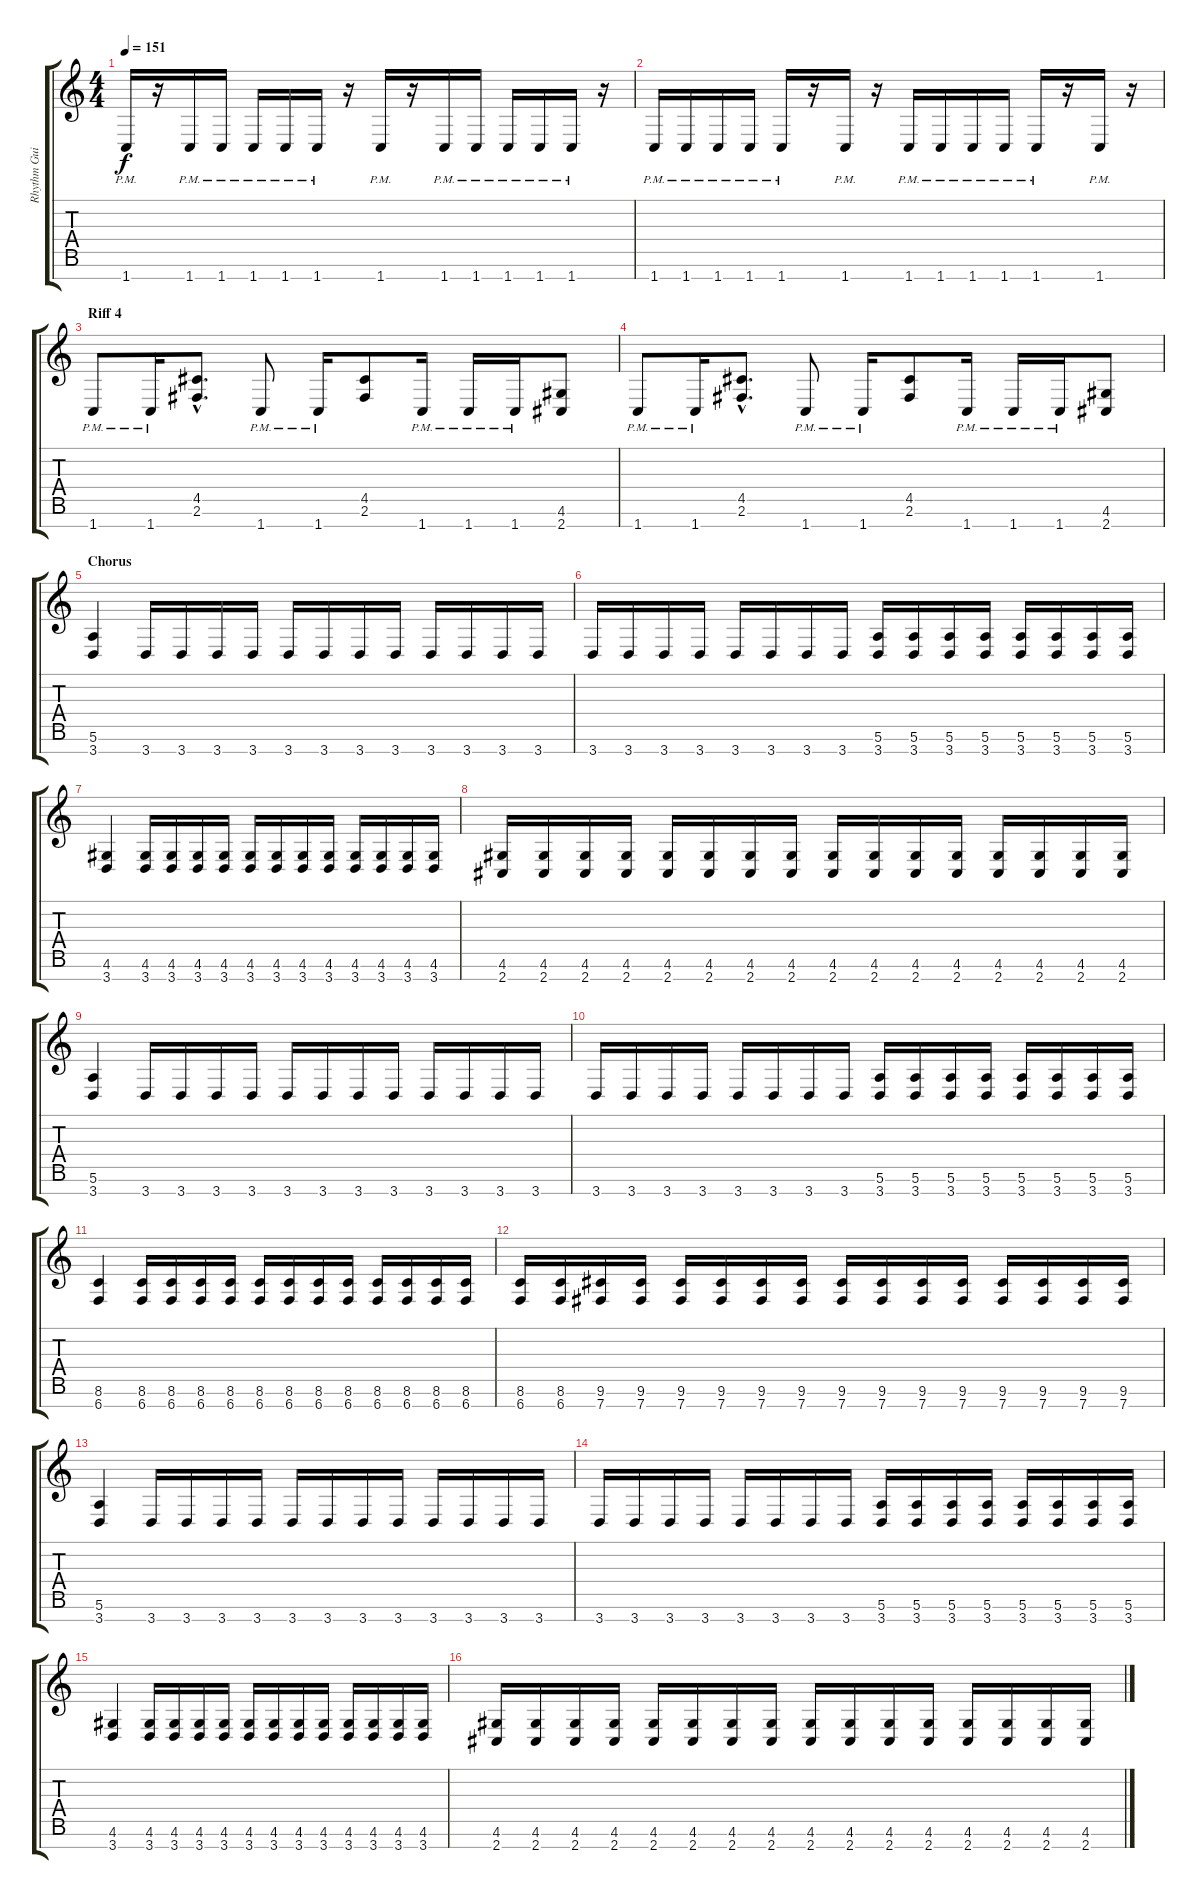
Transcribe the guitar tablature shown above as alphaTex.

\track ("Rhythm Guitar R" "Rhythm Gui") {instrument distortionguitar}
\staff {score tabs}
\tuning (E4 B3 G3 D3 A2 E2 B1) {hide}
\ts (4 4)
\tempo 151
\clef g2
\ks c
1.7{pm}.16{dy f} r.16 1.7{pm}.16 1.7{pm}.16 1.7{pm}.16 1.7{pm}.16 1.7{pm}.16 r.16 1.7{pm}.16 r.16 1.7{pm}.16 1.7{pm}.16 1.7{pm}.16 1.7{pm}.16 1.7{pm}.16 r.16 |
1.7{pm}.16 1.7{pm}.16 1.7{pm}.16 1.7{pm}.16 1.7{pm}.16 r.16 1.7{pm}.16 r.16 1.7{pm}.16 1.7{pm}.16 1.7{pm}.16 1.7{pm}.16 1.7{pm}.16 r.16 1.7{pm}.16 r.16 |
\section ("" "Riff 4")
1.7{pm}.8 1.7{pm}.16 (4.5{hac} 2.6{hac}).8{d} 1.7{pm}.8 1.7{pm}.16 (4.5 2.6).8 1.7{pm}.16 1.7{pm}.16 1.7{pm}.16 (4.6 2.7).8 |
1.7{pm}.8 1.7{pm}.16 (4.5{hac} 2.6{hac}).8{d} 1.7{pm}.8 1.7{pm}.16 (4.5 2.6).8 1.7{pm}.16 1.7{pm}.16 1.7{pm}.16 (4.6 2.7).8 |
\section ("" "Chorus")
(5.6 3.7).4 3.7.16 3.7.16 3.7.16 3.7.16 3.7.16 3.7.16 3.7.16 3.7.16 3.7.16 3.7.16 3.7.16 3.7.16 |
3.7.16 3.7.16 3.7.16 3.7.16 3.7.16 3.7.16 3.7.16 3.7.16 (5.6 3.7).16 (5.6 3.7).16 (5.6 3.7).16 (5.6 3.7).16 (5.6 3.7).16 (5.6 3.7).16 (5.6 3.7).16 (5.6 3.7).16 |
(4.6 3.7).4 (4.6 3.7).16 (4.6 3.7).16 (4.6 3.7).16 (4.6 3.7).16 (4.6 3.7).16 (4.6 3.7).16 (4.6 3.7).16 (4.6 3.7).16 (4.6 3.7).16 (4.6 3.7).16 (4.6 3.7).16 (4.6 3.7).16 |
(4.6 2.7).16 (4.6 2.7).16 (4.6 2.7).16 (4.6 2.7).16 (4.6 2.7).16 (4.6 2.7).16 (4.6 2.7).16 (4.6 2.7).16 (4.6 2.7).16 (4.6 2.7).16 (4.6 2.7).16 (4.6 2.7).16 (4.6 2.7).16 (4.6 2.7).16 (4.6 2.7).16 (4.6 2.7).16 |
(5.6 3.7).4 3.7.16 3.7.16 3.7.16 3.7.16 3.7.16 3.7.16 3.7.16 3.7.16 3.7.16 3.7.16 3.7.16 3.7.16 |
3.7.16 3.7.16 3.7.16 3.7.16 3.7.16 3.7.16 3.7.16 3.7.16 (5.6 3.7).16 (5.6 3.7).16 (5.6 3.7).16 (5.6 3.7).16 (5.6 3.7).16 (5.6 3.7).16 (5.6 3.7).16 (5.6 3.7).16 |
(8.6 6.7).4 (8.6 6.7).16 (8.6 6.7).16 (8.6 6.7).16 (8.6 6.7).16 (8.6 6.7).16 (8.6 6.7).16 (8.6 6.7).16 (8.6 6.7).16 (8.6 6.7).16 (8.6 6.7).16 (8.6 6.7).16 (8.6 6.7).16 |
(8.6 6.7).16 (8.6 6.7).16 (9.6 7.7).16 (9.6 7.7).16 (9.6 7.7).16 (9.6 7.7).16 (9.6 7.7).16 (9.6 7.7).16 (9.6 7.7).16 (9.6 7.7).16 (9.6 7.7).16 (9.6 7.7).16 (9.6 7.7).16 (9.6 7.7).16 (9.6 7.7).16 (9.6 7.7).16 |
(5.6 3.7).4 3.7.16 3.7.16 3.7.16 3.7.16 3.7.16 3.7.16 3.7.16 3.7.16 3.7.16 3.7.16 3.7.16 3.7.16 |
3.7.16 3.7.16 3.7.16 3.7.16 3.7.16 3.7.16 3.7.16 3.7.16 (5.6 3.7).16 (5.6 3.7).16 (5.6 3.7).16 (5.6 3.7).16 (5.6 3.7).16 (5.6 3.7).16 (5.6 3.7).16 (5.6 3.7).16 |
(4.6 3.7).4 (4.6 3.7).16 (4.6 3.7).16 (4.6 3.7).16 (4.6 3.7).16 (4.6 3.7).16 (4.6 3.7).16 (4.6 3.7).16 (4.6 3.7).16 (4.6 3.7).16 (4.6 3.7).16 (4.6 3.7).16 (4.6 3.7).16 |
(4.6 2.7).16 (4.6 2.7).16 (4.6 2.7).16 (4.6 2.7).16 (4.6 2.7).16 (4.6 2.7).16 (4.6 2.7).16 (4.6 2.7).16 (4.6 2.7).16 (4.6 2.7).16 (4.6 2.7).16 (4.6 2.7).16 (4.6 2.7).16 (4.6 2.7).16 (4.6 2.7).16 (4.6 2.7).16
